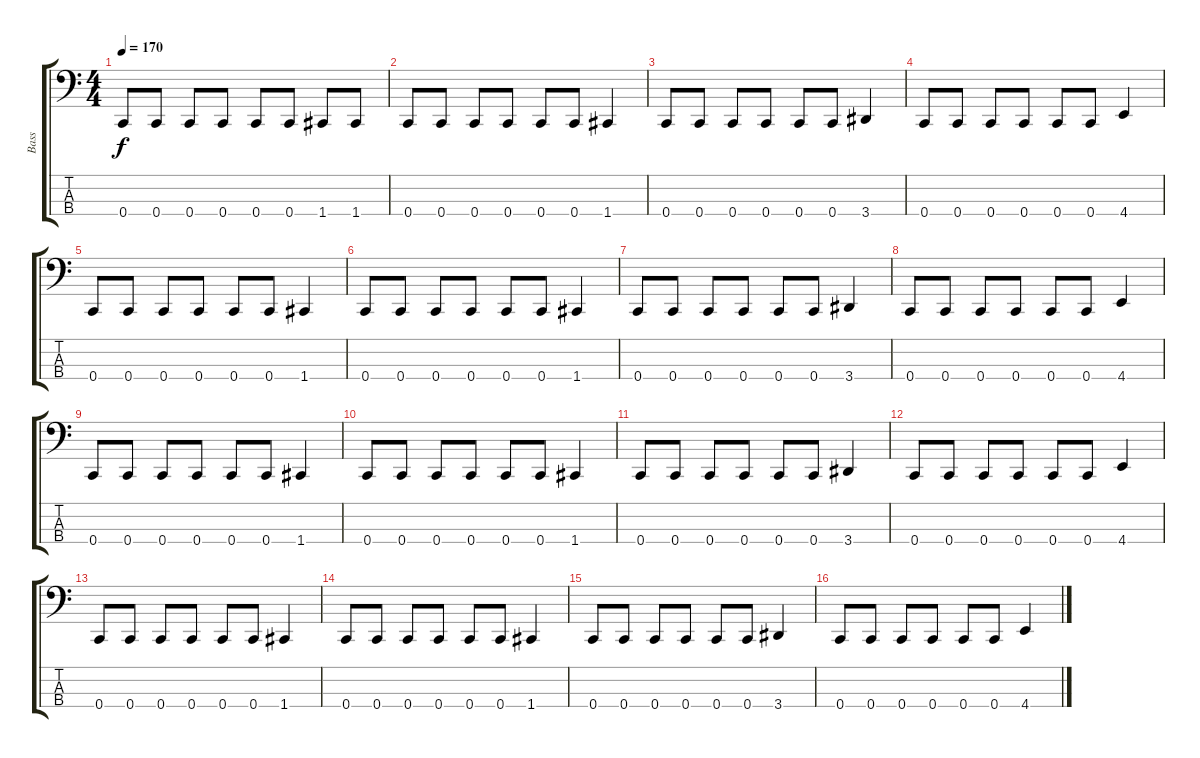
\track ("Bass" "Bass") {instrument electricbasspick}
\staff {score tabs}
\tuning (F2 C2 G1 C1) {hide}
\ts (4 4)
\tempo 170
\clef f4
\ks c
0.4.8{dy f} 0.4.8 0.4.8 0.4.8 0.4.8 0.4.8 1.4.8 1.4.8 |
0.4.8 0.4.8 0.4.8 0.4.8 0.4.8 0.4.8 1.4.4 |
0.4.8 0.4.8 0.4.8 0.4.8 0.4.8 0.4.8 3.4.4 |
0.4.8 0.4.8 0.4.8 0.4.8 0.4.8 0.4.8 4.4.4 |
0.4.8 0.4.8 0.4.8 0.4.8 0.4.8 0.4.8 1.4.4 |
0.4.8 0.4.8 0.4.8 0.4.8 0.4.8 0.4.8 1.4.4 |
0.4.8 0.4.8 0.4.8 0.4.8 0.4.8 0.4.8 3.4.4 |
0.4.8 0.4.8 0.4.8 0.4.8 0.4.8 0.4.8 4.4.4 |
0.4.8 0.4.8 0.4.8 0.4.8 0.4.8 0.4.8 1.4.4 |
0.4.8 0.4.8 0.4.8 0.4.8 0.4.8 0.4.8 1.4.4 |
0.4.8 0.4.8 0.4.8 0.4.8 0.4.8 0.4.8 3.4.4 |
0.4.8 0.4.8 0.4.8 0.4.8 0.4.8 0.4.8 4.4.4 |
0.4.8 0.4.8 0.4.8 0.4.8 0.4.8 0.4.8 1.4.4 |
0.4.8 0.4.8 0.4.8 0.4.8 0.4.8 0.4.8 1.4.4 |
0.4.8 0.4.8 0.4.8 0.4.8 0.4.8 0.4.8 3.4.4 |
0.4.8 0.4.8 0.4.8 0.4.8 0.4.8 0.4.8 4.4.4
